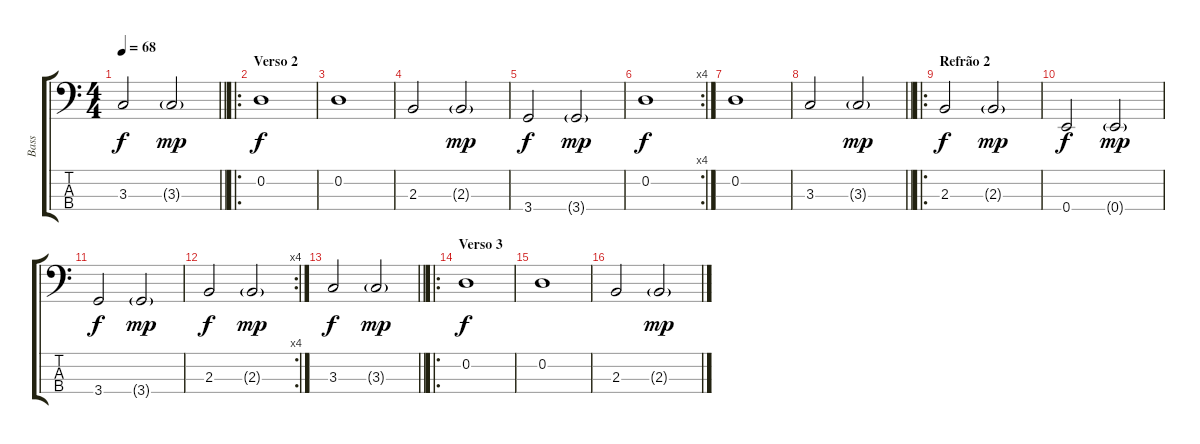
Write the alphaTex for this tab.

\track ("Bass" "Bass") {instrument electricbassfinger}
\staff {score tabs}
\tuning (G2 D2 A1 E1) {hide}
\ts (4 4)
\tempo 68
\clef f4
\barLineRight lightlight
\ks c
3.3.2{dy f} 3.3{g}.2{dy mp} |
\ro
\section ("" "Verso 2")
0.2.1{dy f} |
0.2.1 |
2.3.2 2.3{g}.2{dy mp} |
3.4.2{dy f} 3.4{g}.2{dy mp} |
\rc 4
0.2.1{dy f} |
0.2.1 |
\barLineRight lightlight
3.3.2 3.3{g}.2{dy mp} |
\ro
\section ("" "Refrão 2")
2.3.2{dy f} 2.3{g}.2{dy mp} |
0.4.2{dy f} 0.4{g}.2{dy mp} |
3.4.2{dy f} 3.4{g}.2{dy mp} |
\rc 4
2.3.2{dy f} 2.3{g}.2{dy mp} |
\barLineRight lightlight
3.3.2{dy f} 3.3{g}.2{dy mp} |
\ro
\section ("" "Verso 3")
0.2.1{dy f} |
0.2.1 |
2.3.2 2.3{g}.2{dy mp}
